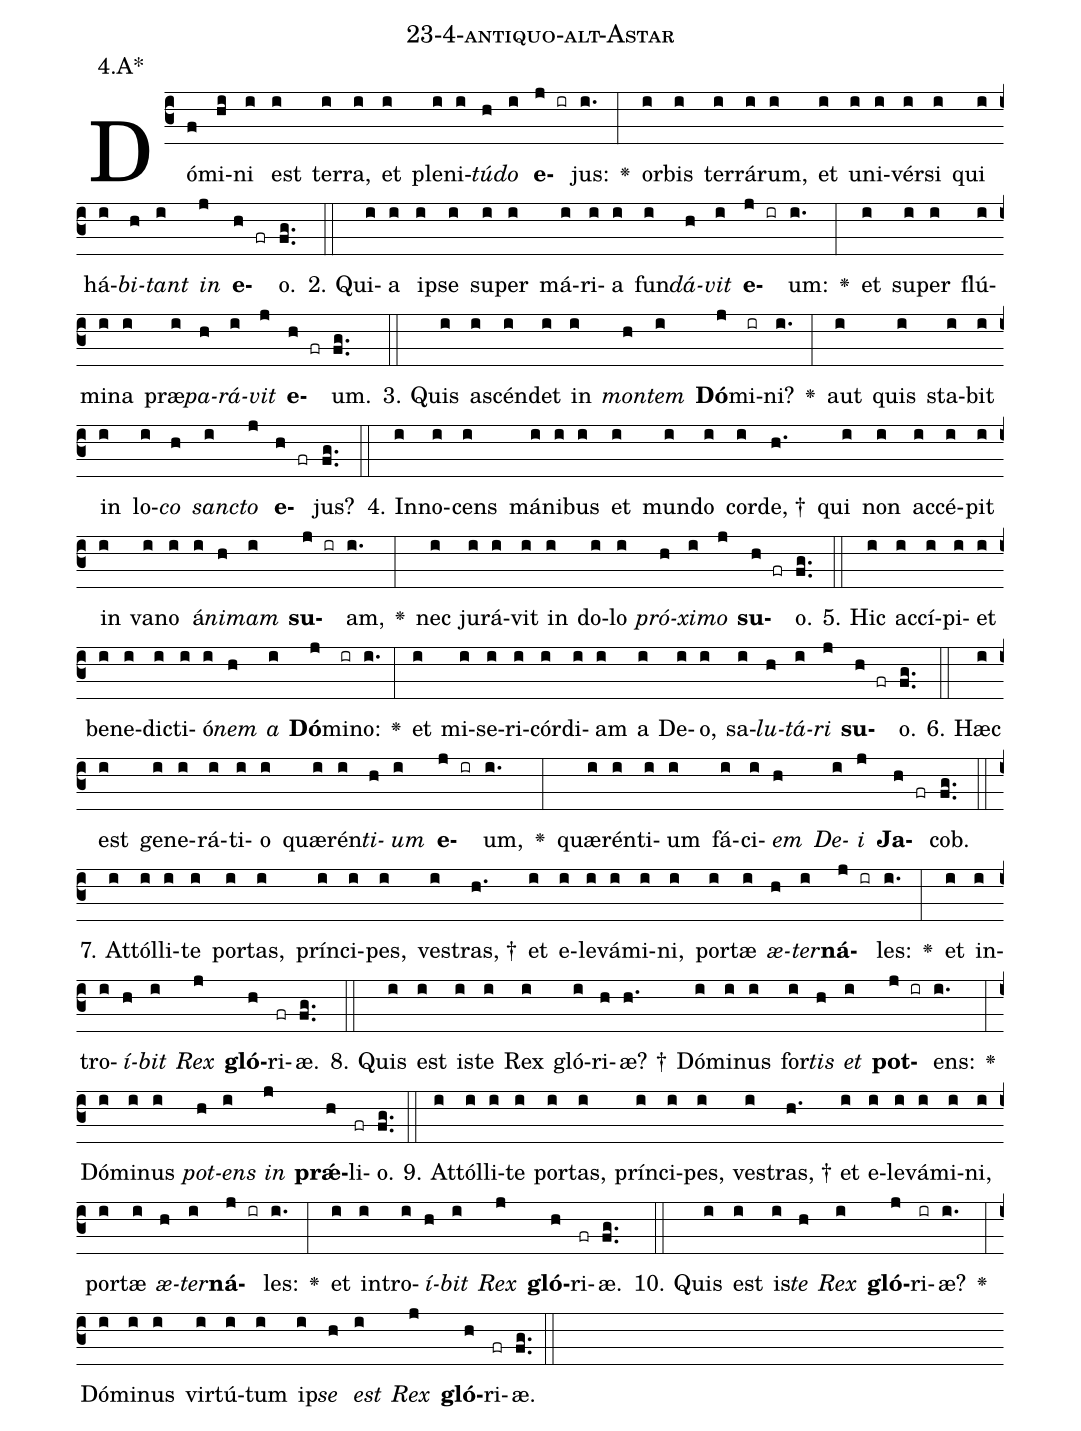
name: 23-4-antiquo-alt-Astar;
annotation: 4.A*;
%%
(c3)Dó(f)mi(hi)ni(i) est(i) ter(i)ra,(i) et(i) ple(i)ni(i)<i>tú</i>(h)<i>do</i>(i) <b>e</b>(j ir)jus:(i.) <v>\greheightstar</v>(:) or(i)bis(i) ter(i)rá(i)rum,(i) et(i) u(i)ni(i)vér(i)si(i) qui(i) há(i)<i>bi</i>(h)<i>tant</i>(i) <i>in</i>(j) <b>e</b>(h fr)o.(fg..) (::)
2. Qui(i)a(i) ip(i)se(i) su(i)per(i) má(i)ri(i)a(i) fun(i)<i>dá</i>(h)<i>vit</i>(i) <b>e</b>(j ir)um:(i.) <v>\greheightstar</v>(:) et(i) su(i)per(i) flú(i)mi(i)na(i) præ(i)<i>pa</i>(h)<i>rá</i>(i)<i>vit</i>(j) <b>e</b>(h fr)um.(fg..) (::)
3. Quis(i) a(i)scén(i)det(i) in(i) <i>mon</i>(h)<i>tem</i>(i) <b>Dó</b>(j)mi(ir)ni?(i.) <v>\greheightstar</v>(:) aut(i) quis(i) sta(i)bit(i) in(i) lo(i)<i>co</i>(h) <i>sanc</i>(i)<i>to</i>(j) <b>e</b>(h fr)jus?(fg..) (::)
4. In(i)no(i)cens(i) má(i)ni(i)bus(i) et(i) mun(i)do(i) cor(i)de, †(h.) qui(i) non(i) ac(i)cé(i)pit(i) in(i) va(i)no(i) á(i)<i>ni</i>(h)<i>mam</i>(i) <b>su</b>(j ir)am,(i.) <v>\greheightstar</v>(:) nec(i) ju(i)rá(i)vit(i) in(i) do(i)lo(i) <i>pró</i>(h)<i>xi</i>(i)<i>mo</i>(j) <b>su</b>(h fr)o.(fg..) (::)
5. Hic(i) ac(i)cí(i)pi(i)et(i) be(i)ne(i)dic(i)ti(i)ó(i)<i>nem</i>(h) <i>a</i>(i) <b>Dó</b>(j)mi(ir)no:(i.) <v>\greheightstar</v>(:) et(i) mi(i)se(i)ri(i)cór(i)di(i)am(i) a(i) De(i)o,(i) sa(i)<i>lu</i>(h)<i>tá</i>(i)<i>ri</i>(j) <b>su</b>(h fr)o.(fg..) (::)
6. Hæc(i) est(i) ge(i)ne(i)rá(i)ti(i)o(i) quæ(i)rén(i)<i>ti</i>(h)<i>um</i>(i) <b>e</b>(j ir)um,(i.) <v>\greheightstar</v>(:) quæ(i)rén(i)ti(i)um(i) fá(i)ci(i)<i>em</i>(h) <i>De</i>(i)<i>i</i>(j) <b>Ja</b>(h fr)cob.(fg..) (::)
7. At(i)tól(i)li(i)te(i) por(i)tas,(i) prín(i)ci(i)pes,(i) ves(i)tras, †(h.) et(i) e(i)le(i)vá(i)mi(i)ni,(i) por(i)tæ(i) <i>æ</i>(h)<i>ter</i>(i)<b>ná</b>(j ir)les:(i.) <v>\greheightstar</v>(:) et(i) in(i)tro(i)<i>í</i>(h)<i>bit</i>(i) <i>Rex</i>(j) <b>gló</b>(h)ri(fr)æ.(fg..) (::)
8. Quis(i) est(i) is(i)te(i) Rex(i) gló(i)ri(h)æ? †(h.) Dó(i)mi(i)nus(i) for(i)<i>tis</i>(h) <i>et</i>(i) <b>pot</b>(j ir)ens:(i.) <v>\greheightstar</v>(:) Dó(i)mi(i)nus(i) <i>pot</i>(h)<i>ens</i>(i) <i>in</i>(j) <b>prǽ</b>(h)li(fr)o.(fg..) (::)
9. At(i)tól(i)li(i)te(i) por(i)tas,(i) prín(i)ci(i)pes,(i) ves(i)tras, †(h.) et(i) e(i)le(i)vá(i)mi(i)ni,(i) por(i)tæ(i) <i>æ</i>(h)<i>ter</i>(i)<b>ná</b>(j ir)les:(i.) <v>\greheightstar</v>(:) et(i) in(i)tro(i)<i>í</i>(h)<i>bit</i>(i) <i>Rex</i>(j) <b>gló</b>(h)ri(fr)æ.(fg..) (::)
10. Quis(i) est(i) is(i)<i>te</i>(h) <i>Rex</i>(i) <b>gló</b>(j)ri(ir)æ?(i.) <v>\greheightstar</v>(:) Dó(i)mi(i)nus(i) vir(i)tú(i)tum(i) ip(i)<i>se</i>(h) <i>est</i>(i) <i>Rex</i>(j) <b>gló</b>(h)ri(fr)æ.(fg..) (::)
